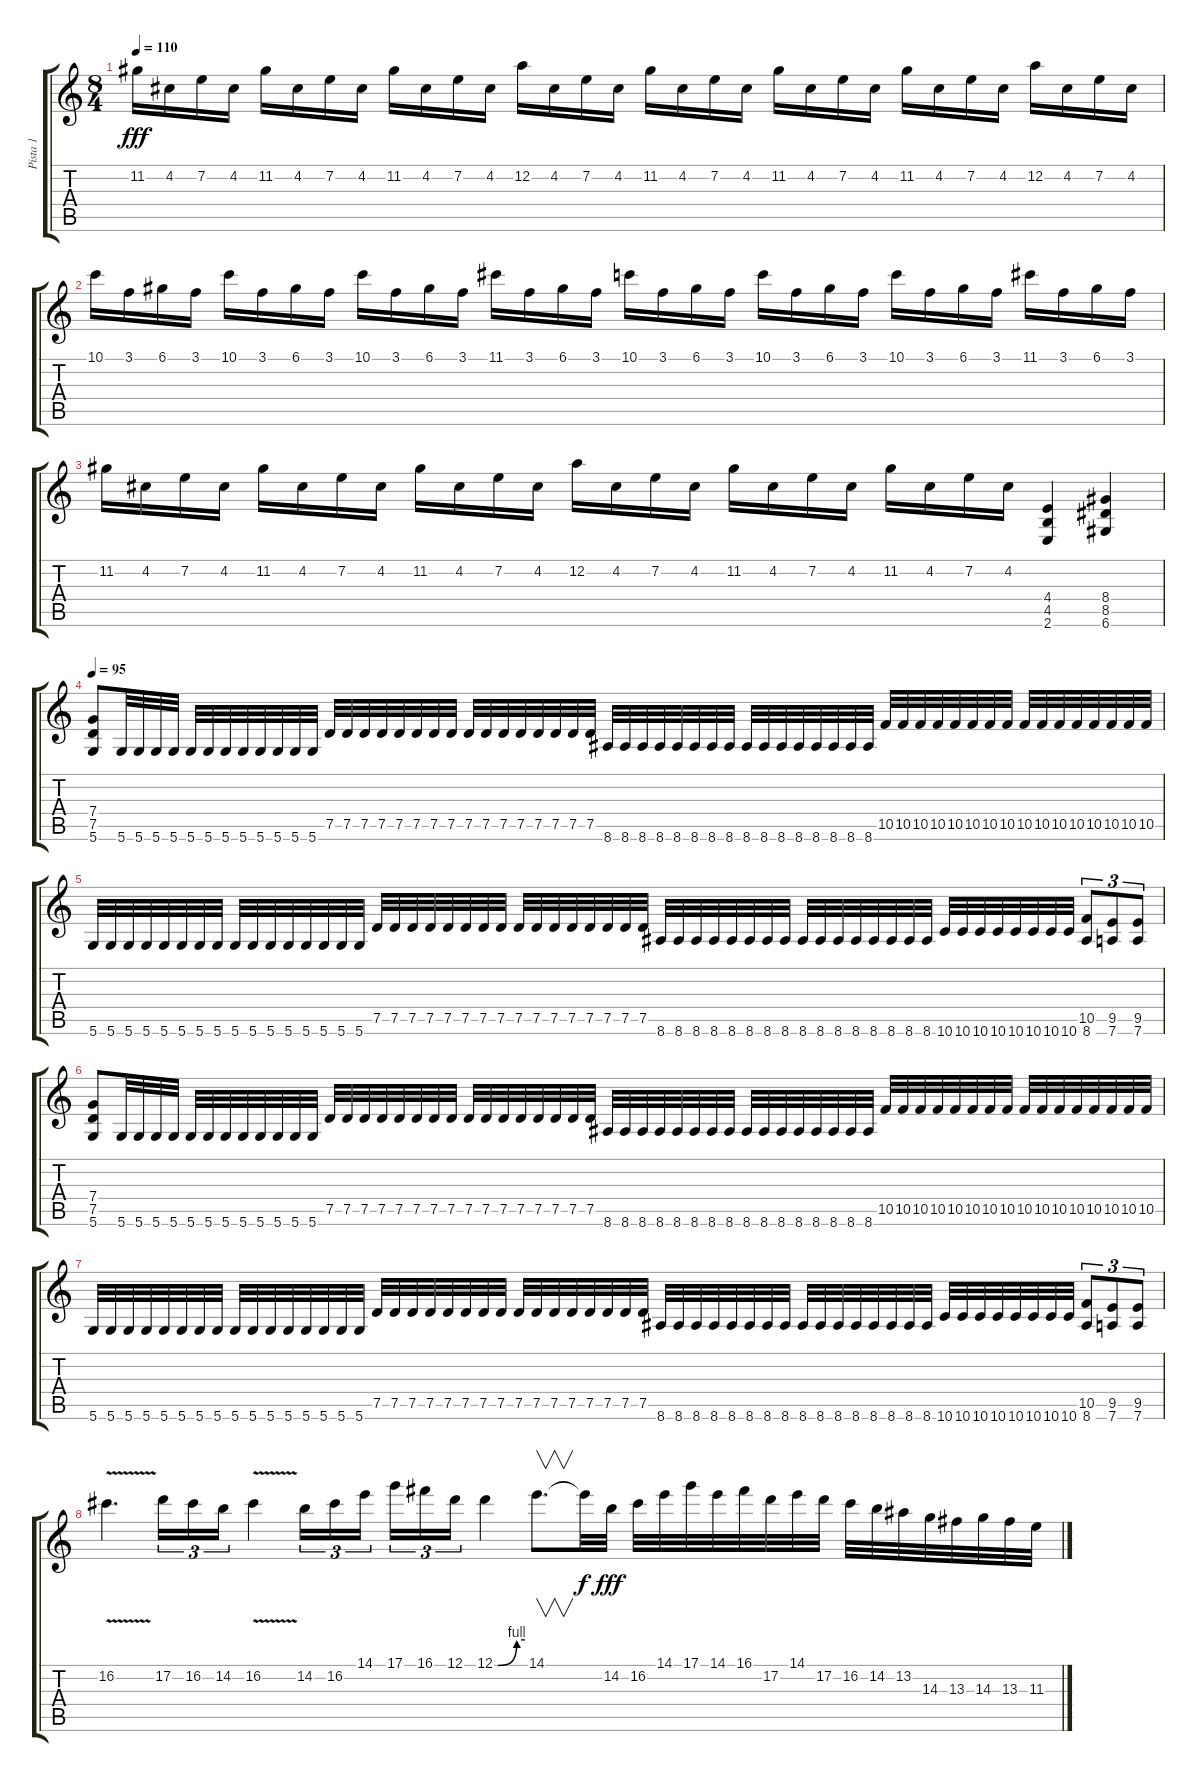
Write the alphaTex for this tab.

\track ("Pista 1" "Pista 1") {instrument distortionguitar}
\staff {score tabs}
\tuning (D4 A3 F3 C3 G2 D2) {hide}
\ts (8 4)
\tempo 110
\clef g2
\ks c
11.2.16{dy fff} 4.2.16 7.2.16 4.2.16 11.2.16 4.2.16 7.2.16 4.2.16 11.2.16 4.2.16 7.2.16 4.2.16 12.2.16 4.2.16 7.2.16 4.2.16 11.2.16 4.2.16 7.2.16 4.2.16 11.2.16 4.2.16 7.2.16 4.2.16 11.2.16 4.2.16 7.2.16 4.2.16 12.2.16 4.2.16 7.2.16 4.2.16 |
10.1.16 3.1.16 6.1.16 3.1.16 10.1.16 3.1.16 6.1.16 3.1.16 10.1.16 3.1.16 6.1.16 3.1.16 11.1.16 3.1.16 6.1.16 3.1.16 10.1.16 3.1.16 6.1.16 3.1.16 10.1.16 3.1.16 6.1.16 3.1.16 10.1.16 3.1.16 6.1.16 3.1.16 11.1.16 3.1.16 6.1.16 3.1.16 |
11.2.16 4.2.16 7.2.16 4.2.16 11.2.16 4.2.16 7.2.16 4.2.16 11.2.16 4.2.16 7.2.16 4.2.16 12.2.16 4.2.16 7.2.16 4.2.16 11.2.16 4.2.16 7.2.16 4.2.16 11.2.16 4.2.16 7.2.16 4.2.16 (4.4 4.5 2.6).4 (8.4 8.5 6.6).4 |
\tempo 95
(7.4 7.5 5.6).8 5.6.32 5.6.32 5.6.32 5.6.32 5.6.32 5.6.32 5.6.32 5.6.32 5.6.32 5.6.32 5.6.32 5.6.32 7.5.32 7.5.32 7.5.32 7.5.32 7.5.32 7.5.32 7.5.32 7.5.32 7.5.32 7.5.32 7.5.32 7.5.32 7.5.32 7.5.32 7.5.32 7.5.32 8.6.32 8.6.32 8.6.32 8.6.32 8.6.32 8.6.32 8.6.32 8.6.32 8.6.32 8.6.32 8.6.32 8.6.32 8.6.32 8.6.32 8.6.32 8.6.32 10.5.32 10.5.32 10.5.32 10.5.32 10.5.32 10.5.32 10.5.32 10.5.32 10.5.32 10.5.32 10.5.32 10.5.32 10.5.32 10.5.32 10.5.32 10.5.32 |
5.6.32 5.6.32 5.6.32 5.6.32 5.6.32 5.6.32 5.6.32 5.6.32 5.6.32 5.6.32 5.6.32 5.6.32 5.6.32 5.6.32 5.6.32 5.6.32 7.5.32 7.5.32 7.5.32 7.5.32 7.5.32 7.5.32 7.5.32 7.5.32 7.5.32 7.5.32 7.5.32 7.5.32 7.5.32 7.5.32 7.5.32 7.5.32 8.6.32 8.6.32 8.6.32 8.6.32 8.6.32 8.6.32 8.6.32 8.6.32 8.6.32 8.6.32 8.6.32 8.6.32 8.6.32 8.6.32 8.6.32 8.6.32 10.6.32 10.6.32 10.6.32 10.6.32 10.6.32 10.6.32 10.6.32 10.6.32 (10.5 8.6).8{tu (3 2)} (9.5 7.6).8{tu (3 2)} (9.5 7.6).8{tu (3 2)} |
(7.4 7.5 5.6).8 5.6.32 5.6.32 5.6.32 5.6.32 5.6.32 5.6.32 5.6.32 5.6.32 5.6.32 5.6.32 5.6.32 5.6.32 7.5.32 7.5.32 7.5.32 7.5.32 7.5.32 7.5.32 7.5.32 7.5.32 7.5.32 7.5.32 7.5.32 7.5.32 7.5.32 7.5.32 7.5.32 7.5.32 8.6.32 8.6.32 8.6.32 8.6.32 8.6.32 8.6.32 8.6.32 8.6.32 8.6.32 8.6.32 8.6.32 8.6.32 8.6.32 8.6.32 8.6.32 8.6.32 10.5.32 10.5.32 10.5.32 10.5.32 10.5.32 10.5.32 10.5.32 10.5.32 10.5.32 10.5.32 10.5.32 10.5.32 10.5.32 10.5.32 10.5.32 10.5.32 |
5.6.32 5.6.32 5.6.32 5.6.32 5.6.32 5.6.32 5.6.32 5.6.32 5.6.32 5.6.32 5.6.32 5.6.32 5.6.32 5.6.32 5.6.32 5.6.32 7.5.32 7.5.32 7.5.32 7.5.32 7.5.32 7.5.32 7.5.32 7.5.32 7.5.32 7.5.32 7.5.32 7.5.32 7.5.32 7.5.32 7.5.32 7.5.32 8.6.32 8.6.32 8.6.32 8.6.32 8.6.32 8.6.32 8.6.32 8.6.32 8.6.32 8.6.32 8.6.32 8.6.32 8.6.32 8.6.32 8.6.32 8.6.32 10.6.32 10.6.32 10.6.32 10.6.32 10.6.32 10.6.32 10.6.32 10.6.32 (10.5 8.6).8{tu (3 2)} (9.5 7.6).8{tu (3 2)} (9.5 7.6).8{tu (3 2)} |
16.2{v}.4{d} 17.2.16{tu (3 2)} 16.2.16{tu (3 2)} 14.2.16{tu (3 2)} 16.2{v}.4 14.2.16{tu (3 2)} 16.2.16{tu (3 2)} 14.1.16{tu (3 2) beam splitsecondary} 17.1.16{tu (3 2)} 16.1.16{tu (3 2)} 12.1.16{tu (3 2)} 12.1{be (custom 0 0 7 0 44 4 60 4)}.4 14.1.8{v d} 14.1{t}.32{dy f} 14.2.32{dy fff} 16.2.32 14.1.32 17.1.32 14.1.32 16.1.32 17.2.32 14.1.32 17.2.32 16.2.32 14.2.32 13.2.32 14.3.32 13.3.32 14.3.32 13.3.32 11.3.32
